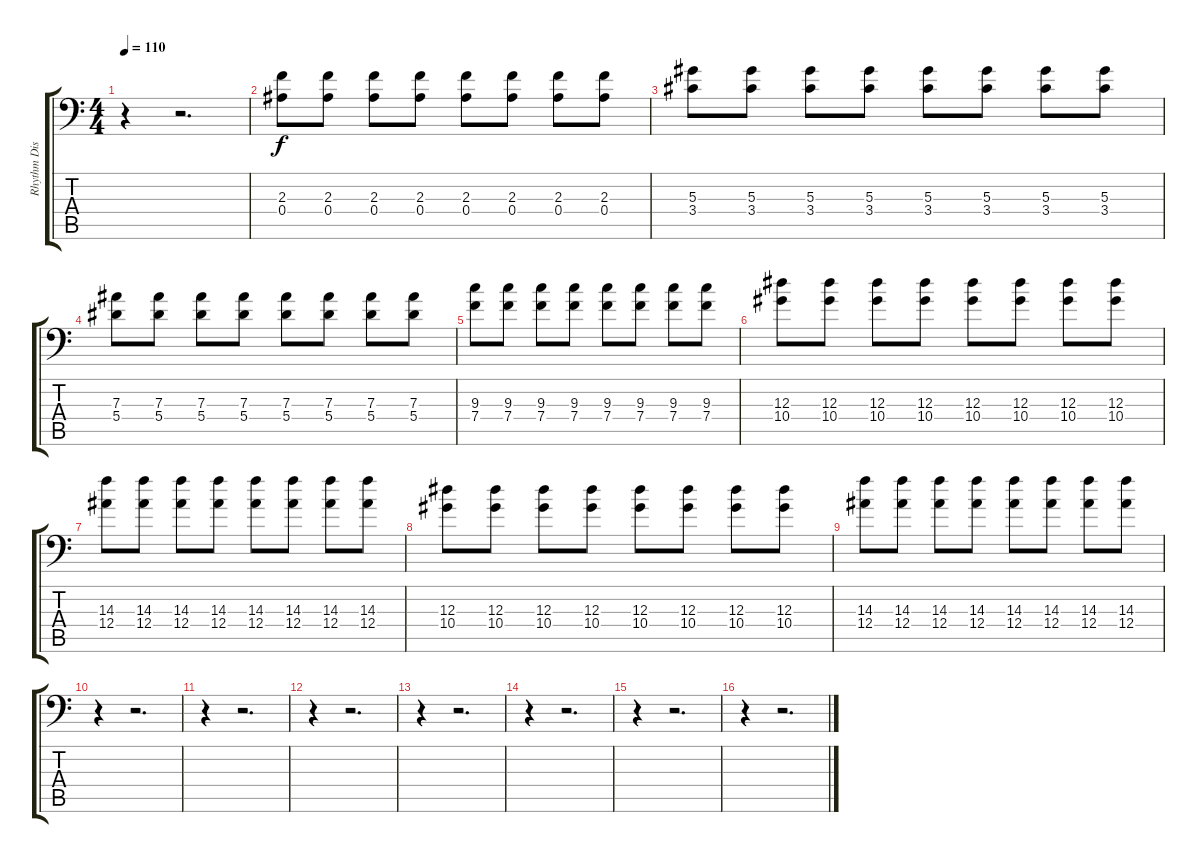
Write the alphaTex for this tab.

\track ("Rhythm Distortion 2" "Rhythm Dis") {instrument distortionguitar}
\staff {score tabs}
\tuning (C4 G3 Eb3 Bb2 F2 Bb1) {hide}
\ts (4 4)
\tempo 110
\clef f4
\ks c
r.4{dy f} r.2{d} |
(2.3 0.4).8 (2.3 0.4).8 (2.3 0.4).8 (2.3 0.4).8 (2.3 0.4).8 (2.3 0.4).8 (2.3 0.4).8 (2.3 0.4).8 |
(5.3 3.4).8 (5.3 3.4).8 (5.3 3.4).8 (5.3 3.4).8 (5.3 3.4).8 (5.3 3.4).8 (5.3 3.4).8 (5.3 3.4).8 |
(7.3 5.4).8 (7.3 5.4).8 (7.3 5.4).8 (7.3 5.4).8 (7.3 5.4).8 (7.3 5.4).8 (7.3 5.4).8 (7.3 5.4).8 |
(9.3 7.4).8 (9.3 7.4).8 (9.3 7.4).8 (9.3 7.4).8 (9.3 7.4).8 (9.3 7.4).8 (9.3 7.4).8 (9.3 7.4).8 |
(12.3 10.4).8 (12.3 10.4).8 (12.3 10.4).8 (12.3 10.4).8 (12.3 10.4).8 (12.3 10.4).8 (12.3 10.4).8 (12.3 10.4).8 |
(14.3 12.4).8 (14.3 12.4).8 (14.3 12.4).8 (14.3 12.4).8 (14.3 12.4).8 (14.3 12.4).8 (14.3 12.4).8 (14.3 12.4).8 |
(12.3 10.4).8 (12.3 10.4).8 (12.3 10.4).8 (12.3 10.4).8 (12.3 10.4).8 (12.3 10.4).8 (12.3 10.4).8 (12.3 10.4).8 |
(14.3 12.4).8 (14.3 12.4).8 (14.3 12.4).8 (14.3 12.4).8 (14.3 12.4).8 (14.3 12.4).8 (14.3 12.4).8 (14.3 12.4).8 |
r.4 r.2{d} |
r.4 r.2{d} |
r.4 r.2{d} |
r.4 r.2{d} |
r.4 r.2{d} |
r.4 r.2{d} |
r.4 r.2{d}
